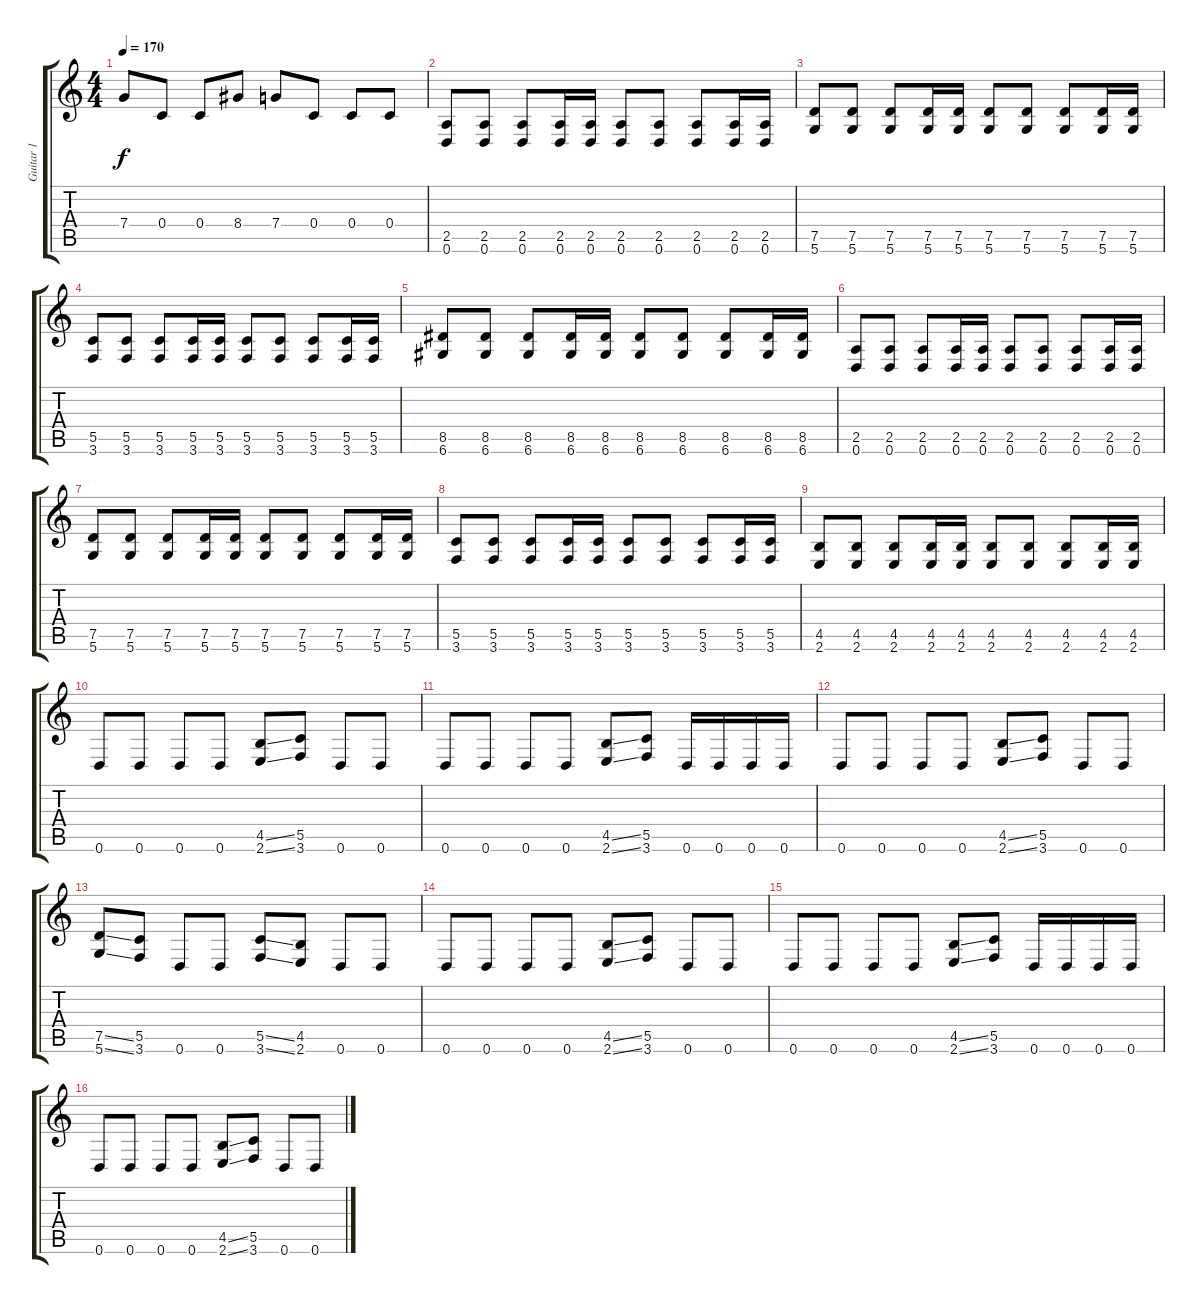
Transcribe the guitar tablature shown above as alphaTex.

\track ("Guitar 1" "Guitar 1") {instrument distortionguitar}
\staff {score tabs}
\tuning (D4 A3 F3 C3 G2 D2) {hide}
\ts (4 4)
\tempo 170
\clef g2
\ks c
7.4.8{dy f} 0.4.8 0.4.8 8.4.8 7.4.8 0.4.8 0.4.8 0.4.8 |
(2.5 0.6).8 (2.5 0.6).8 (2.5 0.6).8 (2.5 0.6).16 (2.5 0.6).16 (2.5 0.6).8 (2.5 0.6).8 (2.5 0.6).8 (2.5 0.6).16 (2.5 0.6).16 |
(7.5 5.6).8 (7.5 5.6).8 (7.5 5.6).8 (7.5 5.6).16 (7.5 5.6).16 (7.5 5.6).8 (7.5 5.6).8 (7.5 5.6).8 (7.5 5.6).16 (7.5 5.6).16 |
(5.5 3.6).8 (5.5 3.6).8 (5.5 3.6).8 (5.5 3.6).16 (5.5 3.6).16 (5.5 3.6).8 (5.5 3.6).8 (5.5 3.6).8 (5.5 3.6).16 (5.5 3.6).16 |
(8.5 6.6).8 (8.5 6.6).8 (8.5 6.6).8 (8.5 6.6).16 (8.5 6.6).16 (8.5 6.6).8 (8.5 6.6).8 (8.5 6.6).8 (8.5 6.6).16 (8.5 6.6).16 |
(2.5 0.6).8 (2.5 0.6).8 (2.5 0.6).8 (2.5 0.6).16 (2.5 0.6).16 (2.5 0.6).8 (2.5 0.6).8 (2.5 0.6).8 (2.5 0.6).16 (2.5 0.6).16 |
(7.5 5.6).8 (7.5 5.6).8 (7.5 5.6).8 (7.5 5.6).16 (7.5 5.6).16 (7.5 5.6).8 (7.5 5.6).8 (7.5 5.6).8 (7.5 5.6).16 (7.5 5.6).16 |
(5.5 3.6).8 (5.5 3.6).8 (5.5 3.6).8 (5.5 3.6).16 (5.5 3.6).16 (5.5 3.6).8 (5.5 3.6).8 (5.5 3.6).8 (5.5 3.6).16 (5.5 3.6).16 |
(4.5 2.6).8 (4.5 2.6).8 (4.5 2.6).8 (4.5 2.6).16 (4.5 2.6).16 (4.5 2.6).8 (4.5 2.6).8 (4.5 2.6).8 (4.5 2.6).16 (4.5 2.6).16 |
0.6.8 0.6.8 0.6.8 0.6.8 (4.5{ss} 2.6{ss}).8 (5.5 3.6).8 0.6.8 0.6.8 |
0.6.8 0.6.8 0.6.8 0.6.8 (4.5{ss} 2.6{ss}).8 (5.5 3.6).8 0.6.16 0.6.16 0.6.16 0.6.16 |
0.6.8 0.6.8 0.6.8 0.6.8 (4.5{ss} 2.6{ss}).8 (5.5 3.6).8 0.6.8 0.6.8 |
(7.5{ss} 5.6{ss}).8 (5.5 3.6).8 0.6.8 0.6.8 (5.5{ss} 3.6{ss}).8 (4.5 2.6).8 0.6.8 0.6.8 |
0.6.8 0.6.8 0.6.8 0.6.8 (4.5{ss} 2.6{ss}).8 (5.5 3.6).8 0.6.8 0.6.8 |
0.6.8 0.6.8 0.6.8 0.6.8 (4.5{ss} 2.6{ss}).8 (5.5 3.6).8 0.6.16 0.6.16 0.6.16 0.6.16 |
0.6.8 0.6.8 0.6.8 0.6.8 (4.5{ss} 2.6{ss}).8 (5.5 3.6).8 0.6.8 0.6.8
